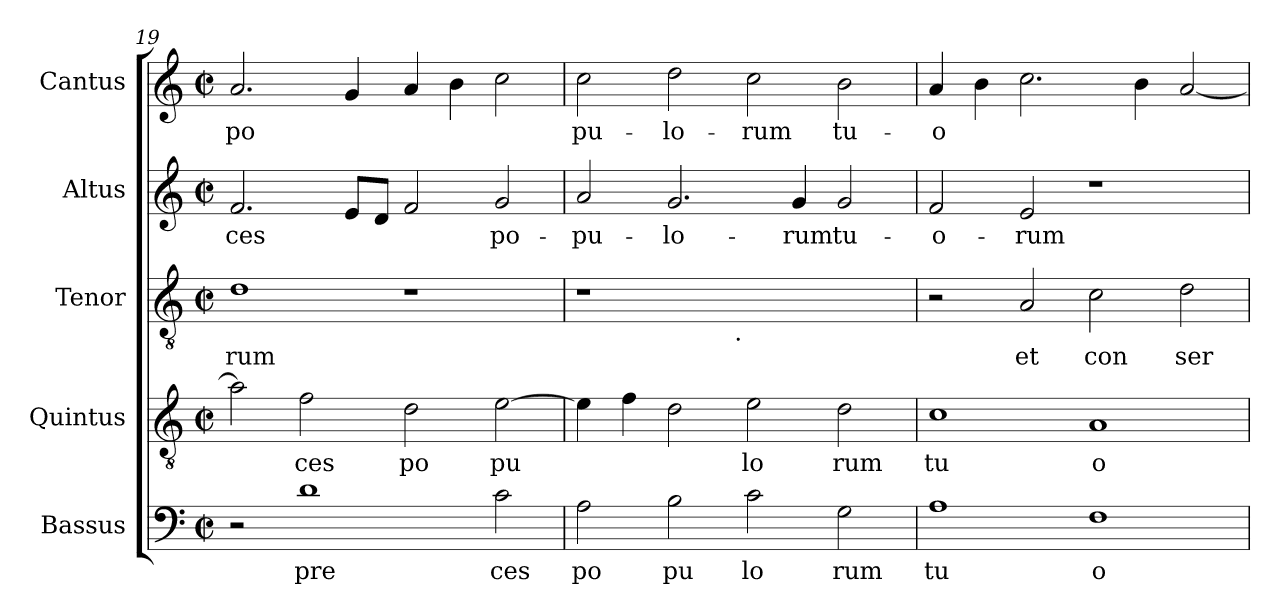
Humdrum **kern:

**kern	**text	**kern	**text	**kern	**text	**kern	**text	**kern	**text
*part5	*part5	*part4	*part4	*part3	*part3	*part2	*part2	*part1	*part1
*staff5	*staff5	*staff4	*staff4	*staff3	*staff3	*staff2	*staff2	*staff1	*staff1
*I"Bassus	*	*I"Quintus	*	*I"Tenor	*	*I"Altus	*	*I"Cantus	*
!!LO:PB:g=z
*clefF4	*	*clefGv2	*	*clefGv2	*	*clefG2	*	*clefG2	*
*k[]	*	*k[]	*	*k[]	*	*k[]	*	*k[]	*
*C:	*	*C:	*	*C:	*	*C:	*	*C:	*
*M2/2	*	*M2/2	*	*M2/2	*	*M2/2	*	*M2/2	*
*met(c|)	*	*met(c|)	*	*met(c|)	*	*met(c|)	*	*met(c|)	*
=19	=19	=19	=19	=19	=19	=19	=19	=19	=19
!	!	!	!LO:LY:b:cj	!	!LO:LY:b	!	!LO:LY:b:cj	!	!LO:LY:b:cj
2r	.	2a\]	.	1d	-rum	2.f/	ces	2.a/	po-
!	!LO:LY:b:cj	!	!LO:LY:b:cj	!	!	!	!	!	!
1d	pre	2f\	ces	.	.	.	.	.	.
!	!	!	!	!	!	!	!LO:LY:b:cj	!	!LO:LY:b:cj
.	.	.	.	.	.	8e/L	.	4g/	--
!	!	!	!	!	!	!	!LO:LY:b:cj	!	!
.	.	.	.	.	.	8d/J	.	.	.
!	!	!	!LO:LY:b:cj	!	!	!	!LO:LY:b:cj	!	!LO:LY:b:cj
.	.	2d\	po	1r	.	2f/	.	4a/	--
!	!	!	!	!	!	!	!	!	!LO:LY:b:cj
.	.	.	.	.	.	.	.	4b\	--
!	!LO:LY:b:cj	!	!LO:LY:b:cj	!	!	!	!LO:LY:b:cj	!	!LO:LY:b:cj
2c\	ces	[>2e\	pu	.	.	2g/	po-	2cc\	--
=20	=20	=20	=20	=20	=20	=20	=20	=20	=20
!	!LO:LY:b:cj	!	!LO:LY:b:cj	!	!	!	!LO:LY:b:cj	!	!LO:LY:b:cj
*	*	*	*	*^	*	*	*	*	*
2A\	po	4e\]	.	1r	2ryy	.	2a/	-pu-	2cc\	-pu-
!	!	!	!LO:LY:b:cj	!	!	!	!	!	!	!
.	.	4f\	.	.	.	.	.	.	.	.
!	!LO:LY:b:cj	!	!LO:LY:b:cj	!	!	!	!	!LO:LY:b:cj	!	!LO:LY:b:cj
2B\	pu	2d\	.	.	4...ryy	.	2.g/	-lo-	2dd\	-lo-
!	!	!	!	!	!LO:TX:b:t=.	!	!	!	!	!
.	.	.	.	.	1ryy	.	.	.	.	.
!	!LO:LY:b:cj	!	!LO:LY:b:cj	!	!	!	!	!	!	!LO:LY:b:cj
2c\	lo	2e\	lo	1ryy	.	.	.	.	2cc\	-rum
!	!	!	!	!	!	!	!	!LO:LY:b:cj	!	!
.	.	.	.	.	.	.	4g/	-rum	.	.
!	!LO:LY:b:cj	!	!LO:LY:b:cj	!	!	!	!	!LO:LY:b:cj	!	!LO:LY:b:cj
2G\	rum	2d\	rum	.	.	.	2g/	tu-	2b\	tu-
.	.	.	.	.	32ryy	.	.	.	.	.
=21	=21	=21	=21	=21	=21	=21	=21	=21	=21	=21
!	!LO:LY:b:cj	!	!LO:LY:b:cj	!	!	!	!	!LO:LY:b:cj	!	!LO:LY:b:cj
*	*	*	*	*v	*v	*	*	*	*	*
1A	tu	1c	tu	2r	.	2f/	-o-	4a/	-o-
!	!	!	!	!	!	!	!	!	!LO:LY:b:cj
.	.	.	.	.	.	.	.	4b\	--
!	!	!	!	!	!LO:LY:b	!	!LO:LY:b:cj	!	!LO:LY:b:cj
.	.	.	.	2A/	et	2e/	-rum	2.cc\	--
!	!LO:LY:b:cj	!	!LO:LY:b:cj	!	!LO:LY:b	!	!	!	!
1F	o	1A	o	2c\	con	1r	.	.	.
!	!	!	!	!	!	!	!	!	!LO:LY:b:cj
.	.	.	.	.	.	.	.	4b\	--
!	!	!	!	!	!LO:LY:b	!	!	!	!LO:LY:b:cj
.	.	.	.	2d\	ser	.	.	[<2a/	--
=	=	=	=	=	=	=	=	=	=
*-	*-	*-	*-	*-	*-	*-	*-	*-	*-
